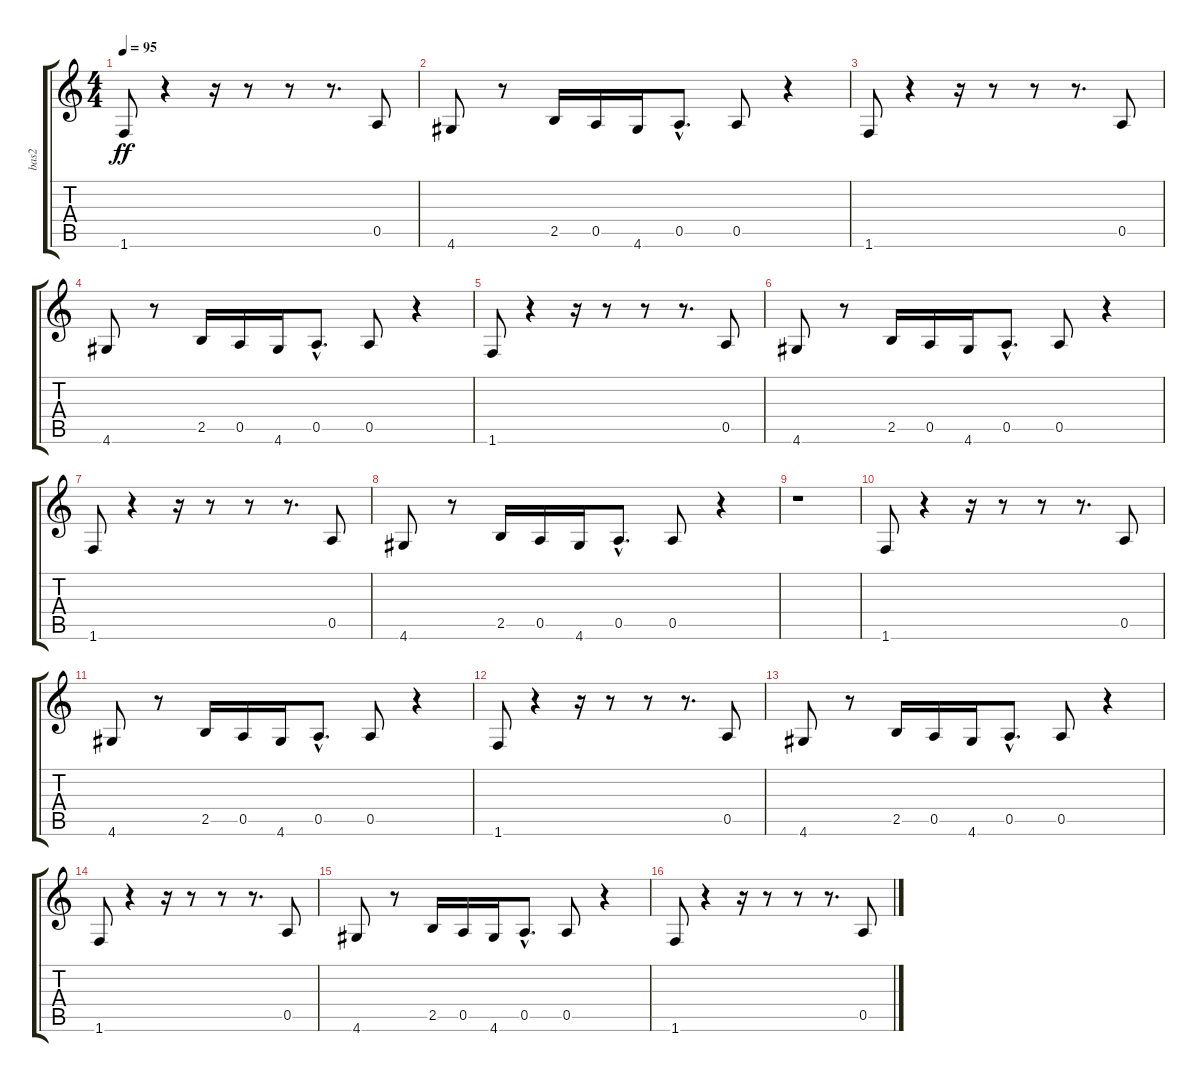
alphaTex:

\track ("bas2" "bas2") {instrument electricbassfinger}
\staff {score tabs}
\tuning (E4 B3 G3 D3 A2 E2) {hide}
\ts (4 4)
\tempo 95
\clef g2
\ks c
1.6.8{dy ff} r.4 r.16 r.8 r.8 r.8{d} 0.5.8 |
4.6.8 r.8 2.5.16 0.5.16 4.6.16 0.5{hac}.8{d} 0.5.8 r.4 |
1.6.8 r.4 r.16 r.8 r.8 r.8{d} 0.5.8 |
4.6.8 r.8 2.5.16 0.5.16 4.6.16 0.5{hac}.8{d} 0.5.8 r.4 |
1.6.8 r.4 r.16 r.8 r.8 r.8{d} 0.5.8 |
4.6.8 r.8 2.5.16 0.5.16 4.6.16 0.5{hac}.8{d} 0.5.8 r.4 |
1.6.8 r.4 r.16 r.8 r.8 r.8{d} 0.5.8 |
4.6.8 r.8 2.5.16 0.5.16 4.6.16 0.5{hac}.8{d} 0.5.8 r.4 |
r.1 |
1.6.8 r.4 r.16 r.8 r.8 r.8{d} 0.5.8 |
4.6.8 r.8 2.5.16 0.5.16 4.6.16 0.5{hac}.8{d} 0.5.8 r.4 |
1.6.8 r.4 r.16 r.8 r.8 r.8{d} 0.5.8 |
4.6.8 r.8 2.5.16 0.5.16 4.6.16 0.5{hac}.8{d} 0.5.8 r.4 |
1.6.8 r.4 r.16 r.8 r.8 r.8{d} 0.5.8 |
4.6.8 r.8 2.5.16 0.5.16 4.6.16 0.5{hac}.8{d} 0.5.8 r.4 |
1.6.8 r.4 r.16 r.8 r.8 r.8{d} 0.5.8
